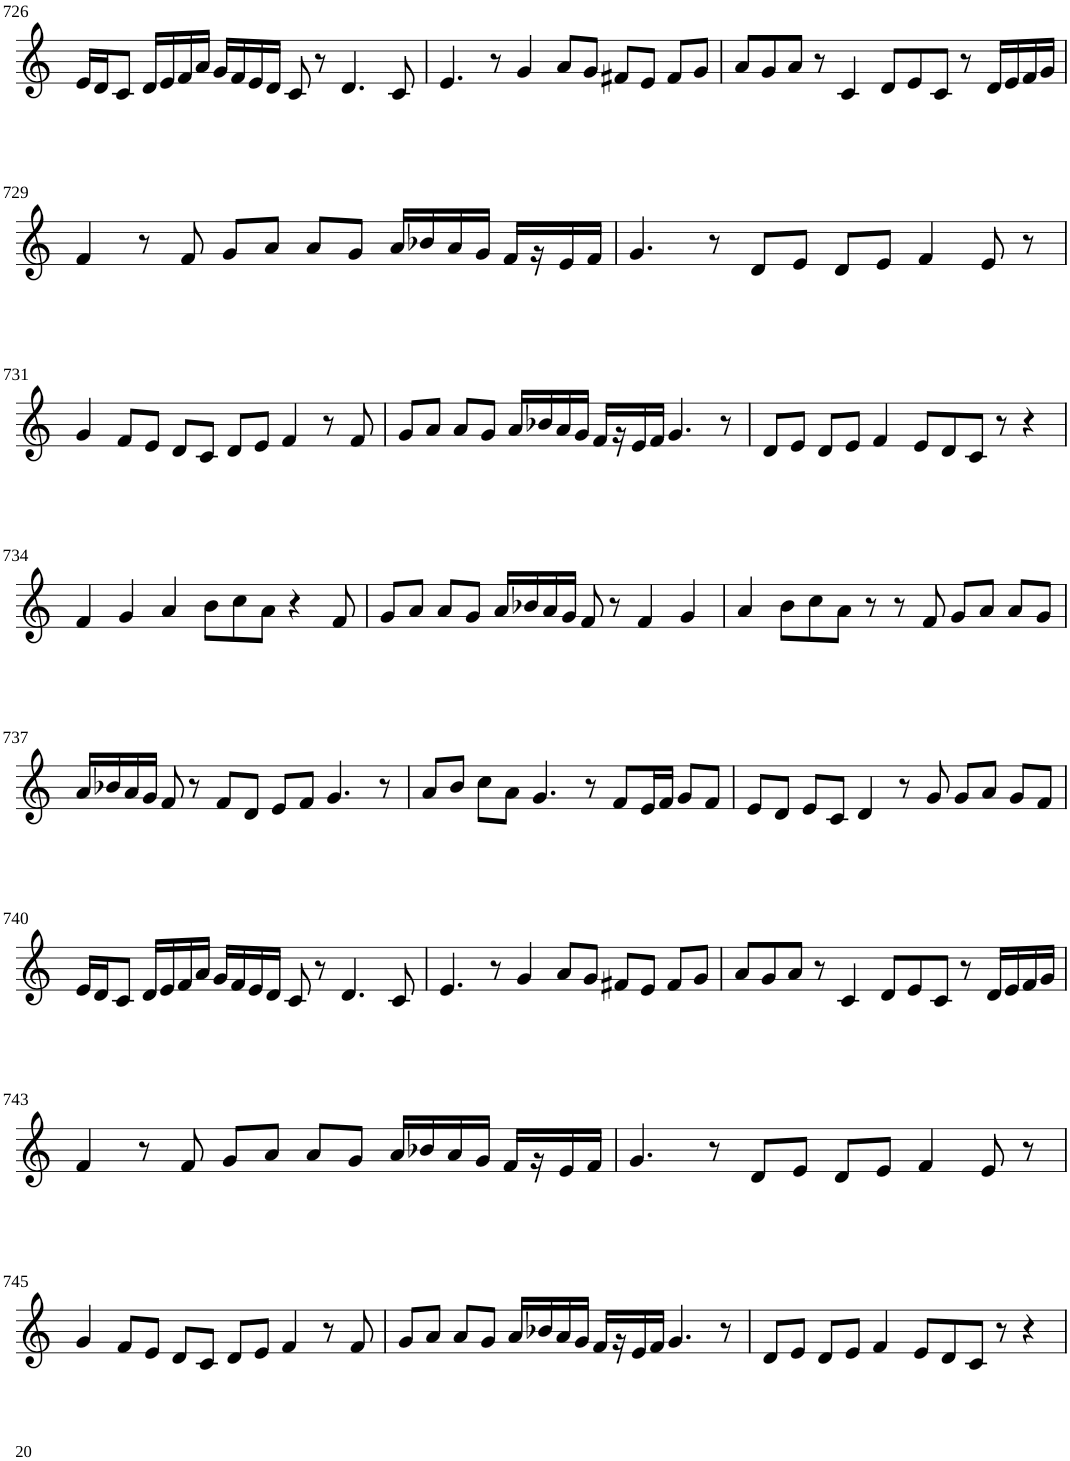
**kern
*part1
*staff1
*I"Violin
!!LO:PB:g=z
*clefG2
*k[]
*M6/4
=726
16e/LL
16d/J
8c/J
16d/LL
16e/
16f/
16a/JJ
16g/LL
16f/
16e/
16d/JJ
8c/
8r
4.d/
8c/
=727
4.e/
8r
4g/
8a/L
8g/J
8f#X/L
8e/J
8f#/L
8g/J
=728
8a/L
8g/
8a/J
8r
4c/
8d/L
8e/
8c/J
8r
16d/LL
16e/
16f/
16g/JJ
!!LO:LB:g=z
=729
4f/
8r
8f/
8g/L
8a/J
8a/L
8g/J
16a/LL
16b-X/
16a/
16g/JJ
16f/LL
16r
16e/
16f/JJ
=730
4.g/
8r
8d/L
8e/J
8d/L
8e/J
4f/
8e/
8r
!!LO:LB:g=z
=731
4g/
8f/L
8e/J
8d/L
8c/J
8d/L
8e/J
4f/
8r
8f/
=732
8g/L
8a/J
8a/L
8g/J
16a/LL
16b-X/
16a/
16g/JJ
16f/LL
16r
16e/
16f/JJ
4.g/
8r
=733
8d/L
8e/J
8d/L
8e/J
4f/
8e/L
8d/
8c/J
8r
4r
!!LO:LB:g=z
=734
4f/
4g/
4a/
8b\L
8cc\
8a\J
4r
8f/
=735
8g/L
8a/J
8a/L
8g/J
16a/LL
16b-X/
16a/
16g/JJ
8f/
8r
4f/
4g/
=736
4a/
8b\L
8cc\
8a\J
8r
8r
8f/
8g/L
8a/J
8a/L
8g/J
!!LO:LB:g=z
=737
16a/LL
16b-X/
16a/
16g/JJ
8f/
8r
8f/L
8d/J
8e/L
8f/J
4.g/
8r
=738
8a/L
8b/J
8cc\L
8a\J
4.g/
8r
8f/L
16e/L
16f/JJ
8g/L
8f/J
=739
8e/L
8d/J
8e/L
8c/J
4d/
8r
8g/
8g/L
8a/J
8g/L
8f/J
!!LO:LB:g=z
=740
16e/LL
16d/J
8c/J
16d/LL
16e/
16f/
16a/JJ
16g/LL
16f/
16e/
16d/JJ
8c/
8r
4.d/
8c/
=741
4.e/
8r
4g/
8a/L
8g/J
8f#X/L
8e/J
8f#/L
8g/J
=742
8a/L
8g/
8a/J
8r
4c/
8d/L
8e/
8c/J
8r
16d/LL
16e/
16f/
16g/JJ
!!LO:LB:g=z
=743
4f/
8r
8f/
8g/L
8a/J
8a/L
8g/J
16a/LL
16b-X/
16a/
16g/JJ
16f/LL
16r
16e/
16f/JJ
=744
4.g/
8r
8d/L
8e/J
8d/L
8e/J
4f/
8e/
8r
!!LO:LB:g=z
=745
4g/
8f/L
8e/J
8d/L
8c/J
8d/L
8e/J
4f/
8r
8f/
=746
8g/L
8a/J
8a/L
8g/J
16a/LL
16b-X/
16a/
16g/JJ
16f/LL
16r
16e/
16f/JJ
4.g/
8r
=747
8d/L
8e/J
8d/L
8e/J
4f/
8e/L
8d/
8c/J
8r
4r
=
*-
